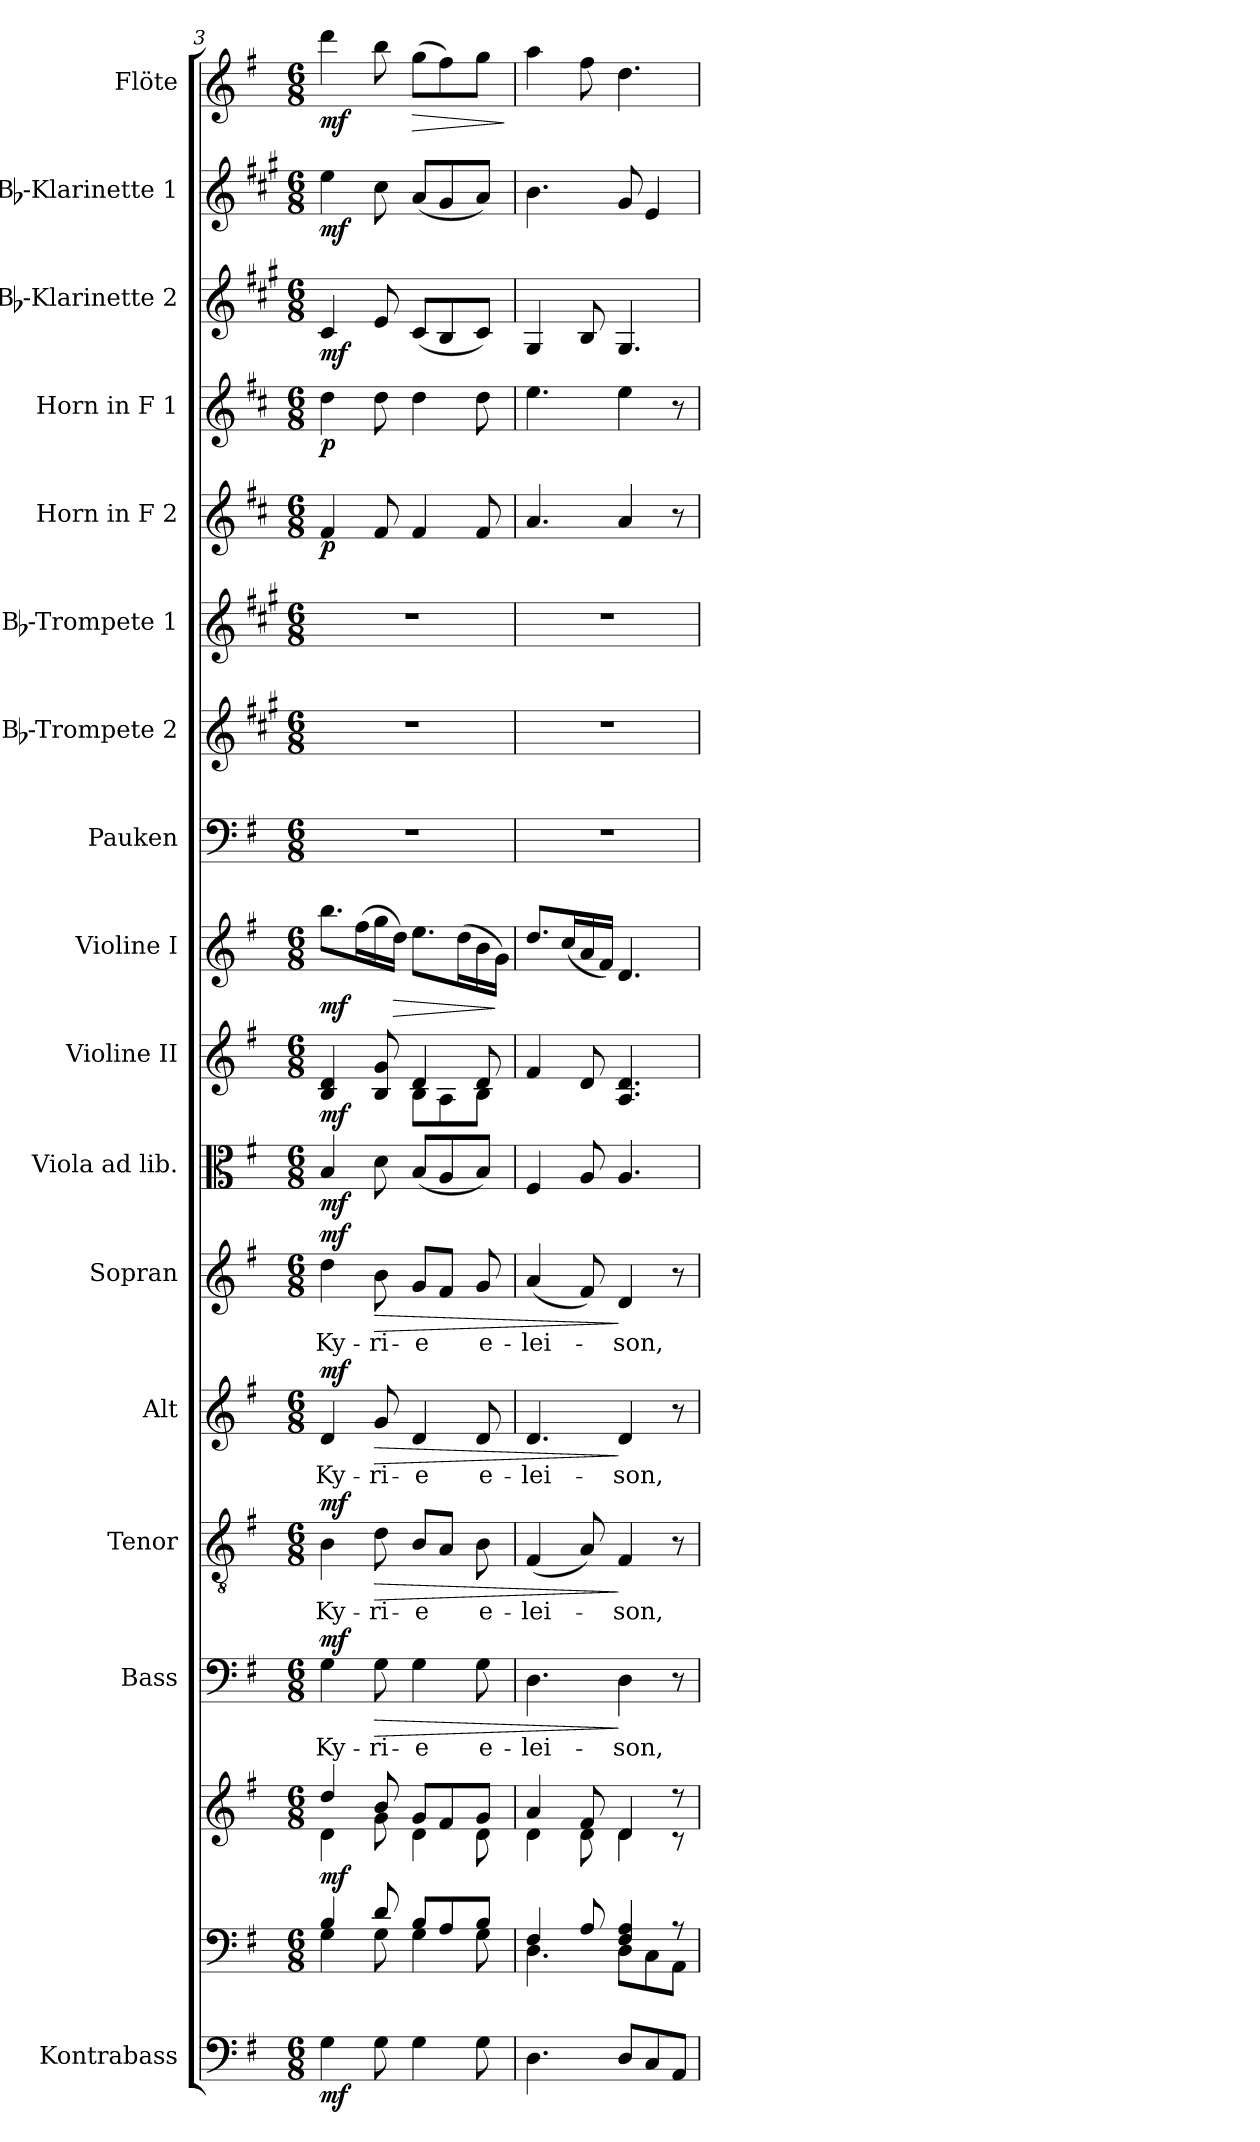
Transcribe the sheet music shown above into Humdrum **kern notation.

**kern	**dynam	**kern	**kern	**dynam	**kern	**text	**dynam	**kern	**text	**dynam	**kern	**text	**dynam	**kern	**text	**dynam	**kern	**dynam	**kern	**dynam	**kern	**dynam	**kern	**kern	**kern	**kern	**dynam	**kern	**dynam	**kern	**dynam	**kern	**dynam	**kern	**dynam
*part17	*part17	*part16	*part16	*part16	*part15	*part15	*part15	*part14	*part14	*part14	*part13	*part13	*part13	*part12	*part12	*part12	*part11	*part11	*part10	*part10	*part9	*part9	*part8	*part7	*part6	*part5	*part5	*part4	*part4	*part3	*part3	*part2	*part2	*part1	*part1
*staff18	*staff18	*staff17	*staff16	*staff16/17	*staff15	*staff15	*staff15	*staff14	*staff14	*staff14	*staff13	*staff13	*staff13	*staff12	*staff12	*staff12	*staff11	*staff11	*staff10	*staff10	*staff9	*staff9	*staff8	*staff7	*staff6	*staff5	*staff5	*staff4	*staff4	*staff3	*staff3	*staff2	*staff2	*staff1	*staff1
*I"Kontrabass	*	*	*	*	*I"Bass	*	*	*I"Tenor	*	*	*I"Alt	*	*	*I"Sopran	*	*	*I"Viola ad lib.	*	*I"Violine II	*	*I"Violine I	*	*I"Pauken	*I"Bb-Trompete 2	*I"Bb-Trompete 1	*I"Horn in F 2	*	*I"Horn in F 1	*	*I"Bb-Klarinette 2	*	*I"Bb-Klarinette 1	*	*I"Flöte	*
*I'Kb.	*	*	*	*	*I'B.	*	*	*I'T.	*	*	*I'A.	*	*	*I'S.	*	*	*I'Vla.	*	*I'Vl. II	*	*I'Vl. I	*	*I'Pk.	*I'Bb Trp. 2	*I'Bb Trp. 1	*	*	*	*	*I'Bb Kl. 2	*	*I'Bb Kl. 1	*	*I'Fl.	*
*clefF4	*	*clefF4	*clefG2	*	*clefF4	*	*	*clefGv2	*	*	*clefG2	*	*	*clefG2	*	*	*clefC3	*	*clefG2	*	*clefG2	*	*clefF4	*clefG2	*clefG2	*clefG2	*	*clefG2	*	*clefG2	*	*clefG2	*	*clefG2	*
*ITrd7c12	*	*	*	*	*	*	*	*	*	*	*	*	*	*	*	*	*	*	*	*	*	*	*	*ITrd1c2	*ITrd1c2	*ITrd4c7	*	*ITrd4c7	*	*ITrd1c2	*	*ITrd1c2	*	*	*
*k[f#]	*	*k[f#]	*k[f#]	*	*k[f#]	*	*	*k[f#]	*	*	*k[f#]	*	*	*k[f#]	*	*	*k[f#]	*	*k[f#]	*	*k[f#]	*	*k[f#]	*k[f#]	*k[f#]	*k[f#]	*	*k[f#]	*	*k[f#]	*	*k[f#]	*	*k[f#]	*
*G:	*	*G:	*G:	*	*G:	*	*	*G:	*	*	*G:	*	*	*G:	*	*	*G:	*	*G:	*	*G:	*	*G:	*G:	*G:	*G:	*	*G:	*	*G:	*	*G:	*	*G:	*
*M6/8	*	*M6/8	*M6/8	*	*M6/8	*	*	*M6/8	*	*	*M6/8	*	*	*M6/8	*	*	*M6/8	*	*M6/8	*	*M6/8	*	*M6/8	*M6/8	*M6/8	*M6/8	*	*M6/8	*	*M6/8	*	*M6/8	*	*M6/8	*
=3	=3	=3	=3	=3	=3	=3	=3	=3	=3	=3	=3	=3	=3	=3	=3	=3	=3	=3	=3	=3	=3	=3	=3	=3	=3	=3	=3	=3	=3	=3	=3	=3	=3	=3	=3
*	*	*^	*^	*	*	*	*	*	*	*	*	*	*	*	*	*	*	*	*	*	*	*	*	*	*	*	*	*	*	*	*	*	*	*	*
!	!LO:DY:b	!	!	!	!	!LO:DY:b	!	!LO:LY:b	!LO:DY:a	!	!LO:LY:b	!LO:DY:a	!	!LO:LY:b	!LO:DY:a	!	!LO:LY:b	!LO:DY:a	!	!LO:DY:b	!	!LO:DY:b	!	!LO:DY:b	!	!	!	!	!LO:DY:b	!	!LO:DY:b	!	!LO:DY:b	!	!LO:DY:b	!	!LO:DY:b
*	*	*	*	*	*	*	*	*	*	*	*	*	*	*	*	*	*	*	*	*	*^	*	*	*	*	*	*	*	*	*	*	*	*	*	*	*	*
4GG\	mf	4B/	4G\	4dd/	4d\	mf	4G\	Ky-	mf	4B\	Ky-	mf	4d/	Ky-	mf	4dd\	Ky-	mf	4B/	mf	4B/ 4d/	4.ryy	mf	8.bb\L	mf	2.r	2.r	2.r	4B/	p	4g\	p	4B/	mf	4dd\	mf	4ddd\	mf
.	.	.	.	.	.	.	.	.	.	.	.	.	.	.	.	.	.	.	.	.	.	.	.	(>16ff#\L	.	.	.	.	.	.	.	.	.	.	.	.	.	.
!	!	!	!	!	!	!	!	!LO:LY:b	!LO:HP:b	!	!LO:LY:b	!LO:HP:b	!	!LO:LY:b	!LO:HP:b	!	!LO:LY:b	!LO:HP:b	!	!	!	!	!	!	!	!	!	!	!	!	!	!	!	!	!	!	!	!
8GG\	.	8d/	8G\	8b/	8g\	.	8G\	-ri-	>	8d\	-ri-	>	8g/	-ri-	>	8b\	-ri-	>	8d\	.	8B/ 8g/	.	.	16gg\	.	.	.	.	8B/	.	8g\	.	8d/	.	8b\	.	8bb\	.
!	!	!	!	!	!	!	!	!	!	!	!	!	!	!	!	!	!	!	!	!	!	!	!	!	!LO:HP:b	!	!	!	!	!	!	!	!	!	!	!	!	!
.	.	.	.	.	.	.	.	.	.	.	.	.	.	.	.	.	.	.	.	.	.	.	.	16dd\JJ)	>	.	.	.	.	.	.	.	.	.	.	.	.	.
!	!	!	!	!	!	!	!	!LO:LY:b	!	!	!LO:LY:b	!	!	!LO:LY:b	!	!	!LO:LY:b	!	!	!	!	!	!	!	!	!	!	!	!	!	!	!	!	!	!	!	!	!LO:HP:b
4GG\	.	8B/L	4G\	8g/L	4d\	.	4G\	-e	.	8B/L	-e	.	4d/	-e	.	8g/L	-e	.	(<8B/L	.	4d/	8B\L	.	8.ee\L	.	.	.	.	4B/	.	4g\	.	(<8B/L	.	(<8g/L	.	(>8gg\L	>
.	.	8A/	.	8f#/	.	.	.	.	.	8A/J	.	.	.	.	.	8f#/J	.	.	8A/	.	.	8A\	.	.	.	.	.	.	.	.	.	.	8A/	.	8f#/	.	8ff#\)	.
.	.	.	.	.	.	.	.	.	.	.	.	.	.	.	.	.	.	.	.	.	.	.	.	(>16dd\L	.	.	.	.	.	.	.	.	.	.	.	.	.	.
!	!	!	!	!	!	!	!	!LO:LY:b	!	!	!LO:LY:b	!	!	!LO:LY:b	!	!	!LO:LY:b	!	!	!	!	!	!	!	!	!	!	!	!	!	!	!	!	!	!	!	!	!
8GG\	.	8B/J	8G\	8g/J	8d\	.	8G\	e-	.	8B\	e-	.	8d/	e-	.	8g/	e-	.	8B/J)	.	8d/	8B\J	.	16b\	.	.	.	.	8B/	.	8g\	.	8B/J)	.	8g/J)	.	8gg\J	.
.	.	.	.	.	.	.	.	.	.	.	.	.	.	.	.	.	.	.	.	.	.	.	.	16g\JJ)	]	.	.	.	.	.	.	.	.	.	.	.	.	.
*	*	*v	*v	*	*	*	*	*	*	*	*	*	*	*	*	*	*	*	*	*	*v	*v	*	*	*	*	*	*	*	*	*	*	*	*	*	*	*	*
*	*	*	*v	*v	*	*	*	*	*	*	*	*	*	*	*	*	*	*	*	*	*	*	*	*	*	*	*	*	*	*	*	*	*	*	*	*
.	.	.	.	.	.	.	.	.	.	.	.	.	.	.	.	.	.	.	.	.	.	.	.	.	.	.	.	.	.	.	.	.	.	.	]
=4	=4	=4	=4	=4	=4	=4	=4	=4	=4	=4	=4	=4	=4	=4	=4	=4	=4	=4	=4	=4	=4	=4	=4	=4	=4	=4	=4	=4	=4	=4	=4	=4	=4	=4	=4
*	*	*^	*^	*	*	*	*	*	*	*	*	*	*	*	*	*	*	*	*	*	*	*	*	*	*	*	*	*	*	*	*	*	*	*	*
!	!	!	!	!	!	!	!	!LO:LY:b	!	!	!LO:LY:b	!	!	!LO:LY:b	!	!	!LO:LY:b	!	!	!	!	!	!	!	!	!	!	!	!	!	!	!	!	!	!	!	!
4.DD\	.	4F#/	4.D\	4a/	4d\	.	4.D\	-lei-	.	(<4F#/	-lei-	.	4.d/	-lei-	.	(<4a/	-lei-	.	4F#/	.	4f#/	.	8.dd/L	.	2.r	2.r	2.r	4.d/	.	4.a\	.	4F#/	.	4.a\	.	4aa\	.
.	.	.	.	.	.	.	.	.	.	.	.	.	.	.	.	.	.	.	.	.	.	.	(<16cc/L	.	.	.	.	.	.	.	.	.	.	.	.	.	.
.	.	8A/	.	8f#/	8d\	.	.	.	.	8A/)	.	.	.	.	.	8f#/)	.	.	8A/	.	8d/	.	16a/	.	.	.	.	.	.	.	.	8A/	.	.	.	8ff#\	.
.	.	.	.	.	.	.	.	.	.	.	.	.	.	.	.	.	.	.	.	.	.	.	16f#/JJ)	.	.	.	.	.	.	.	.	.	.	.	.	.	.
!	!	!	!	!	!	!	!	!LO:LY:b	!	!	!LO:LY:b	!	!	!LO:LY:b	!	!	!LO:LY:b	!	!	!	!	!	!	!	!	!	!	!	!	!	!	!	!	!	!	!	!
8DD/L	.	4F#/ 4A/	8D\L	4d/	4d\	.	4D\	-son,	]	4F#/	-son,	]	4d/	-son,	]	4d/	-son,	]	4.A/	.	4.A/ 4.d/	.	4.d/	.	.	.	.	4d/	.	4a\	.	4.F#/	.	8f#/	.	4.dd\	.
8CC/	.	.	8C\	.	.	.	.	.	.	.	.	.	.	.	.	.	.	.	.	.	.	.	.	.	.	.	.	.	.	.	.	.	.	4d/	.	.	.
8AAA/J	.	8rG	8AA\J	8r	8r	.	8r	.	.	8r	.	.	8r	.	.	8r	.	.	.	.	.	.	.	.	.	.	.	8r	.	8r	.	.	.	.	.	.	.
*	*	*v	*v	*	*	*	*	*	*	*	*	*	*	*	*	*	*	*	*	*	*	*	*	*	*	*	*	*	*	*	*	*	*	*	*	*	*
*	*	*	*v	*v	*	*	*	*	*	*	*	*	*	*	*	*	*	*	*	*	*	*	*	*	*	*	*	*	*	*	*	*	*	*	*	*
=	=	=	=	=	=	=	=	=	=	=	=	=	=	=	=	=	=	=	=	=	=	=	=	=	=	=	=	=	=	=	=	=	=	=	=
*-	*-	*-	*-	*-	*-	*-	*-	*-	*-	*-	*-	*-	*-	*-	*-	*-	*-	*-	*-	*-	*-	*-	*-	*-	*-	*-	*-	*-	*-	*-	*-	*-	*-	*-	*-
